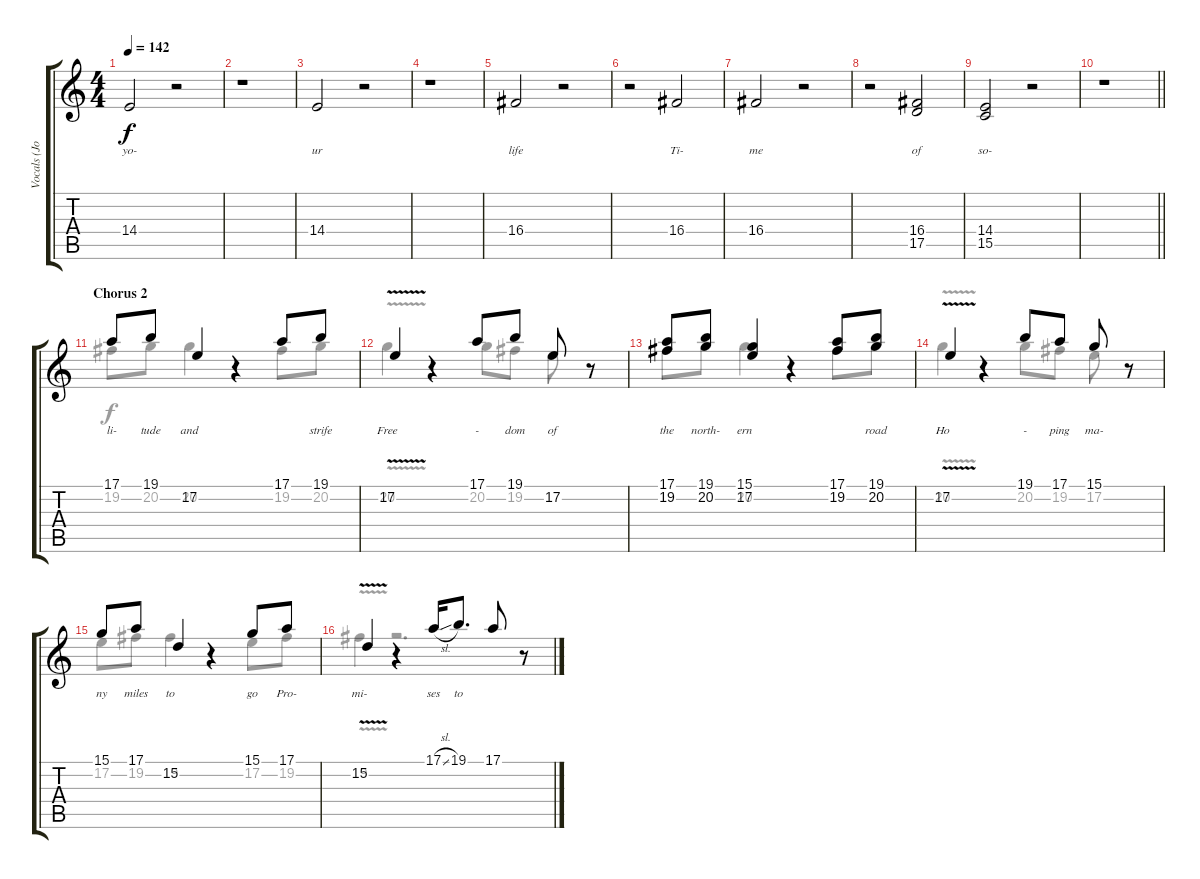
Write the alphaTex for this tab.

\track ("Vocals (Johanna Kurkela)" "Vocals (Jo") {instrument violin}
\staff {score tabs}
\tuning (E4 B3 G3 D3 A2 E2) {hide}
\voice
\ts (4 4)
\tempo 142
\clef g2
\ks c
14.4.2{lyrics (0 "yo-") lyrics (1 "") lyrics (2 "") lyrics (3 "") lyrics (4 "") dy f} r.2 |
r.1 |
14.4.2{lyrics (0 "ur") lyrics (1 "") lyrics (2 "") lyrics (3 "") lyrics (4 "")} r.2 |
r.1 |
16.4.2{lyrics (0 "life") lyrics (1 "") lyrics (2 "") lyrics (3 "") lyrics (4 "")} r.2 |
r.2 16.4.2{lyrics (0 "Ti-") lyrics (1 "") lyrics (2 "") lyrics (3 "") lyrics (4 "")} |
16.4.2{lyrics (0 "me") lyrics (1 "") lyrics (2 "") lyrics (3 "") lyrics (4 "")} r.2 |
r.2 (16.4 17.5).2{lyrics (0 "of") lyrics (1 "") lyrics (2 "") lyrics (3 "") lyrics (4 "")} |
(14.4 15.5).2{lyrics (0 "so-") lyrics (1 "") lyrics (2 "") lyrics (3 "") lyrics (4 "")} r.2 |
\barLineRight lightlight
r.1 |
\section ("" "Chorus 2")
17.1.8{lyrics (0 "li-") lyrics (1 "") lyrics (2 "") lyrics (3 "") lyrics (4 "")} 19.1.8{lyrics (0 "tude") lyrics (1 "") lyrics (2 "") lyrics (3 "") lyrics (4 "")} 17.2.4{lyrics (0 "and") lyrics (1 "") lyrics (2 "") lyrics (3 "") lyrics (4 "")} r.4 17.1.8{lyrics (0 "") lyrics (1 "") lyrics (2 "") lyrics (3 "") lyrics (4 "")} 19.1.8{lyrics (0 "strife") lyrics (1 "") lyrics (2 "") lyrics (3 "") lyrics (4 "")} |
17.2{v}.4{lyrics (0 "Free") lyrics (1 "") lyrics (2 "") lyrics (3 "") lyrics (4 "")} r.4 17.1.8{lyrics (0 "-") lyrics (1 "") lyrics (2 "") lyrics (3 "") lyrics (4 "")} 19.1.8{lyrics (0 "dom") lyrics (1 "") lyrics (2 "") lyrics (3 "") lyrics (4 "")} 17.2.8{lyrics (0 "of") lyrics (1 "") lyrics (2 "") lyrics (3 "") lyrics (4 "")} r.8 |
(17.1 19.2).8{lyrics (0 "the") lyrics (1 "") lyrics (2 "") lyrics (3 "") lyrics (4 "")} (19.1 20.2).8{lyrics (0 "north-") lyrics (1 "") lyrics (2 "") lyrics (3 "") lyrics (4 "")} (15.1 17.2).4{lyrics (0 "ern") lyrics (1 "") lyrics (2 "") lyrics (3 "") lyrics (4 "")} r.4 (17.1 19.2).8{lyrics (0 "") lyrics (1 "") lyrics (2 "") lyrics (3 "") lyrics (4 "")} (19.1 20.2).8{lyrics (0 "road") lyrics (1 "") lyrics (2 "") lyrics (3 "") lyrics (4 "")} |
17.2{v}.4{lyrics (0 "Ho") lyrics (1 "") lyrics (2 "") lyrics (3 "") lyrics (4 "")} r.4 19.1.8{lyrics (0 "-") lyrics (1 "") lyrics (2 "") lyrics (3 "") lyrics (4 "")} 17.1.8{lyrics (0 "ping") lyrics (1 "") lyrics (2 "") lyrics (3 "") lyrics (4 "")} 15.1.8{lyrics (0 "ma-") lyrics (1 "") lyrics (2 "") lyrics (3 "") lyrics (4 "")} r.8 |
15.1.8{lyrics (0 "ny") lyrics (1 "") lyrics (2 "") lyrics (3 "") lyrics (4 "")} 17.1.8{lyrics (0 "miles") lyrics (1 "") lyrics (2 "") lyrics (3 "") lyrics (4 "")} 15.2.4{lyrics (0 "to") lyrics (1 "") lyrics (2 "") lyrics (3 "") lyrics (4 "")} r.4 15.1.8{lyrics (0 "go") lyrics (1 "") lyrics (2 "") lyrics (3 "") lyrics (4 "")} 17.1.8{lyrics (0 "Pro-") lyrics (1 "") lyrics (2 "") lyrics (3 "") lyrics (4 "")} |
15.2{v}.4{lyrics (0 "mi-") lyrics (1 "") lyrics (2 "") lyrics (3 "") lyrics (4 "")} r.4 17.1{sl}.16{lyrics (0 "ses") lyrics (1 "") lyrics (2 "") lyrics (3 "") lyrics (4 "")} 19.1.8{d lyrics (0 "to") lyrics (1 "") lyrics (2 "") lyrics (3 "") lyrics (4 "")} 17.1.8{lyrics (0 "") lyrics (1 "") lyrics (2 "") lyrics (3 "") lyrics (4 "")} r.8
\voice
\clef g2
\ottava regular
\simile none
\ks c
|
|
|
|
|
|
|
|
|
\barLineRight lightlight
|
19.2.8 20.2.8 20.2.4 r.4 19.2.8 20.2.8 |
20.2{v}.4 r.4 20.2.8 19.2.8 17.2.8 r.8 |
19.2.8 20.2.8 20.2.4 r.4 19.2.8 20.2.8 |
20.2{v}.4 r.4 20.2.8 19.2.8 17.2.8 r.8 |
17.2.8 19.2.8 19.2.4 r.4 17.2.8 19.2.8 |
19.2{v}.4 r.2{d}
